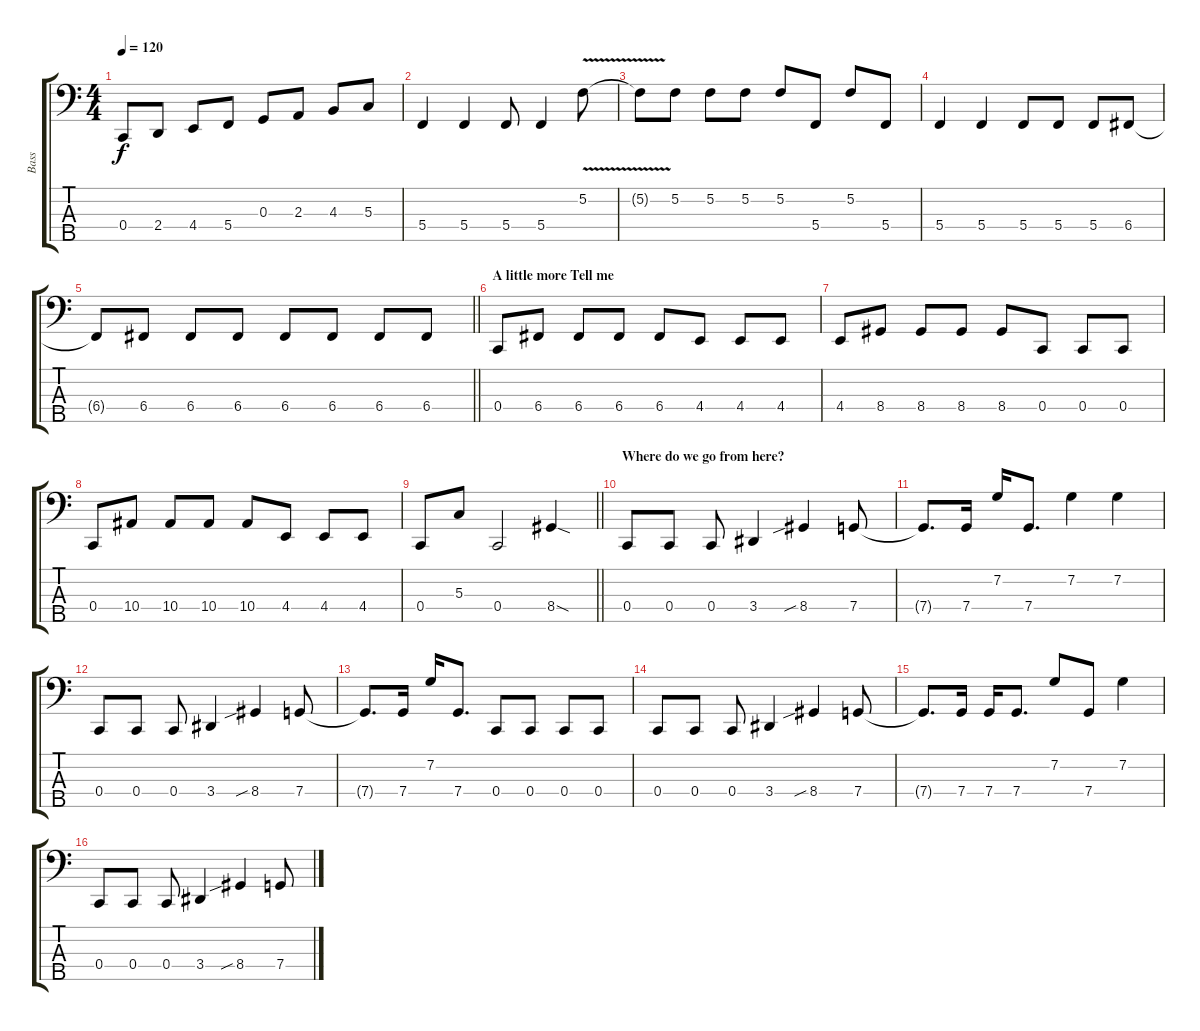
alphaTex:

\track ("Bass" "Bass") {instrument electricbassfinger}
\staff {score tabs}
\tuning (G2 C2 G1 C1 G0) {hide}
\ts (4 4)
\tempo 120
\clef f4
\ks c
0.4.8{dy f} 2.4.8 4.4.8 5.4.8 0.3.8 2.3.8 4.3.8 5.3.8 |
5.4.4 5.4.4 5.4.8 5.4.4 5.2{v}.8 |
5.2{t}.8 5.2.8 5.2.8 5.2.8 5.2.8 5.4.8 5.2.8 5.4.8 |
5.4.4 5.4.4 5.4.8 5.4.8 5.4.8 6.4.8 |
\barLineRight lightlight
6.4{t}.8 6.4.8 6.4.8 6.4.8 6.4.8 6.4.8 6.4.8 6.4.8 |
\section ("" "A little more Tell me")
0.4.8 6.4.8 6.4.8 6.4.8 6.4.8 4.4.8 4.4.8 4.4.8 |
4.4.8 8.4.8 8.4.8 8.4.8 8.4.8 0.4.8 0.4.8 0.4.8 |
0.4.8 10.4.8 10.4.8 10.4.8 10.4.8 4.4.8 4.4.8 4.4.8 |
\barLineRight lightlight
0.4.8 5.3.8 0.4.2 8.4{sod}.4 |
\section ("" "Where do we go from here?")
0.4.8 0.4.8 0.4.8 3.4.4 8.4{sib}.4 7.4.8 |
7.4{t}.8{d} 7.4.16 7.2.16 7.4.8{d} 7.2.4 7.2.4 |
0.4.8 0.4.8 0.4.8 3.4.4 8.4{sib}.4 7.4.8 |
7.4{t}.8{d} 7.4.16 7.2.16 7.4.8{d} 0.4.8 0.4.8 0.4.8 0.4.8 |
0.4.8 0.4.8 0.4.8 3.4.4 8.4{sib}.4 7.4.8 |
7.4{t}.8{d} 7.4.16 7.4.16 7.4.8{d} 7.2.8 7.4.8 7.2.4 |
0.4.8 0.4.8 0.4.8 3.4.4 8.4{sib}.4 7.4.8
